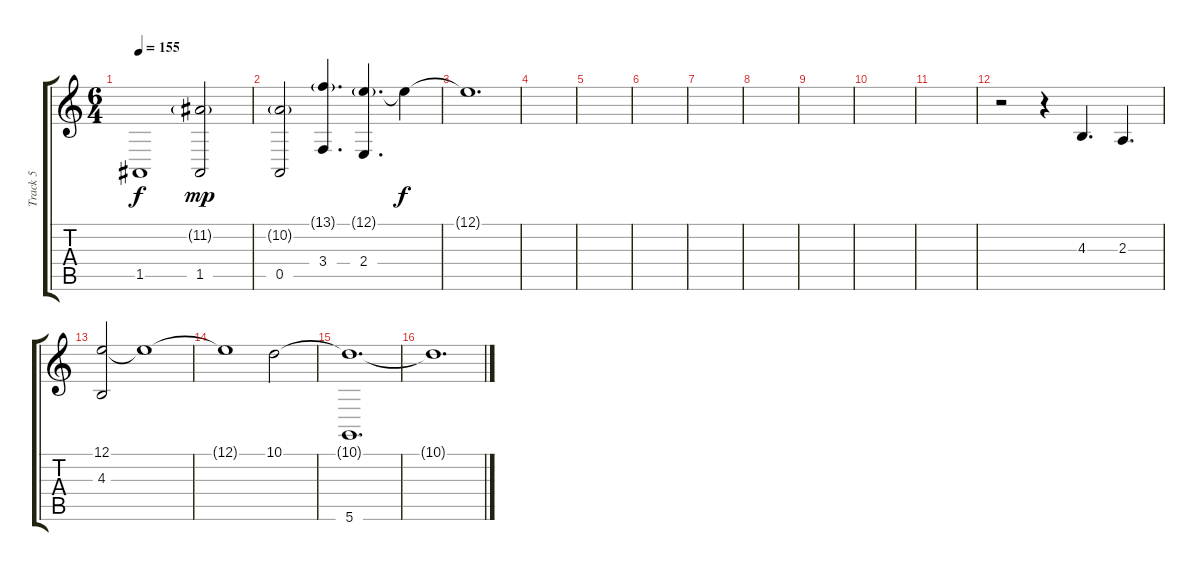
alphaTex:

\track ("Track 5" "Track 5") {instrument synthvoice}
\staff {score tabs}
\tuning (E4 B3 G3 D3 A2 D2) {hide}
\ts (6 4)
\tempo 155
\clef g2
\ks c
1.5.1{dy f} (11.2{g} 1.5).2{dy mp} |
(10.2{g} 0.5).2 (13.1{g} 3.4).4{d} (12.1{g} 2.4).4{d} 12.1{t}.4{dy f} |
12.1{t}.1{d} |
|
|
|
|
|
|
|
|
r.2 r.4 4.3.4{d} 2.3.4{d} |
(12.1 4.3).2 12.1{t}.1 |
12.1{t}.1 10.1.2 |
(10.1{t} 5.6).1{d} |
10.1{t}.1{d}
